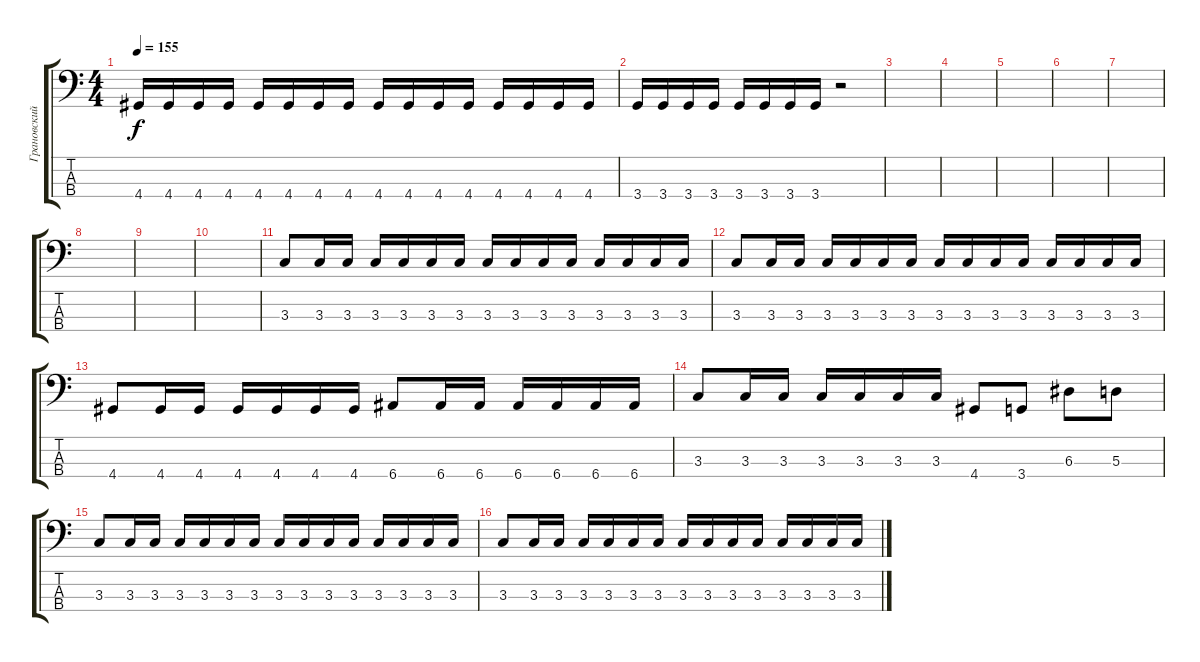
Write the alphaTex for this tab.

\track ("Грановский" "Грановский") {instrument electricbassfinger}
\staff {score tabs}
\tuning (G2 D2 A1 E1) {hide}
\ts (4 4)
\tempo 155
\clef f4
\ks c
4.4.16{dy f} 4.4.16 4.4.16 4.4.16 4.4.16 4.4.16 4.4.16 4.4.16 4.4.16 4.4.16 4.4.16 4.4.16 4.4.16 4.4.16 4.4.16 4.4.16 |
3.4.16 3.4.16 3.4.16 3.4.16 3.4.16 3.4.16 3.4.16 3.4.16 r.2 |
|
|
|
|
|
|
|
|
3.3.8 3.3.16 3.3.16 3.3.16 3.3.16 3.3.16 3.3.16 3.3.16 3.3.16 3.3.16 3.3.16 3.3.16 3.3.16 3.3.16 3.3.16 |
3.3.8 3.3.16 3.3.16 3.3.16 3.3.16 3.3.16 3.3.16 3.3.16 3.3.16 3.3.16 3.3.16 3.3.16 3.3.16 3.3.16 3.3.16 |
4.4.8 4.4.16 4.4.16 4.4.16 4.4.16 4.4.16 4.4.16 6.4.8 6.4.16 6.4.16 6.4.16 6.4.16 6.4.16 6.4.16 |
3.3.8 3.3.16 3.3.16 3.3.16 3.3.16 3.3.16 3.3.16 4.4.8 3.4.8 6.3.8 5.3.8 |
3.3.8 3.3.16 3.3.16 3.3.16 3.3.16 3.3.16 3.3.16 3.3.16 3.3.16 3.3.16 3.3.16 3.3.16 3.3.16 3.3.16 3.3.16 |
3.3.8 3.3.16 3.3.16 3.3.16 3.3.16 3.3.16 3.3.16 3.3.16 3.3.16 3.3.16 3.3.16 3.3.16 3.3.16 3.3.16 3.3.16
